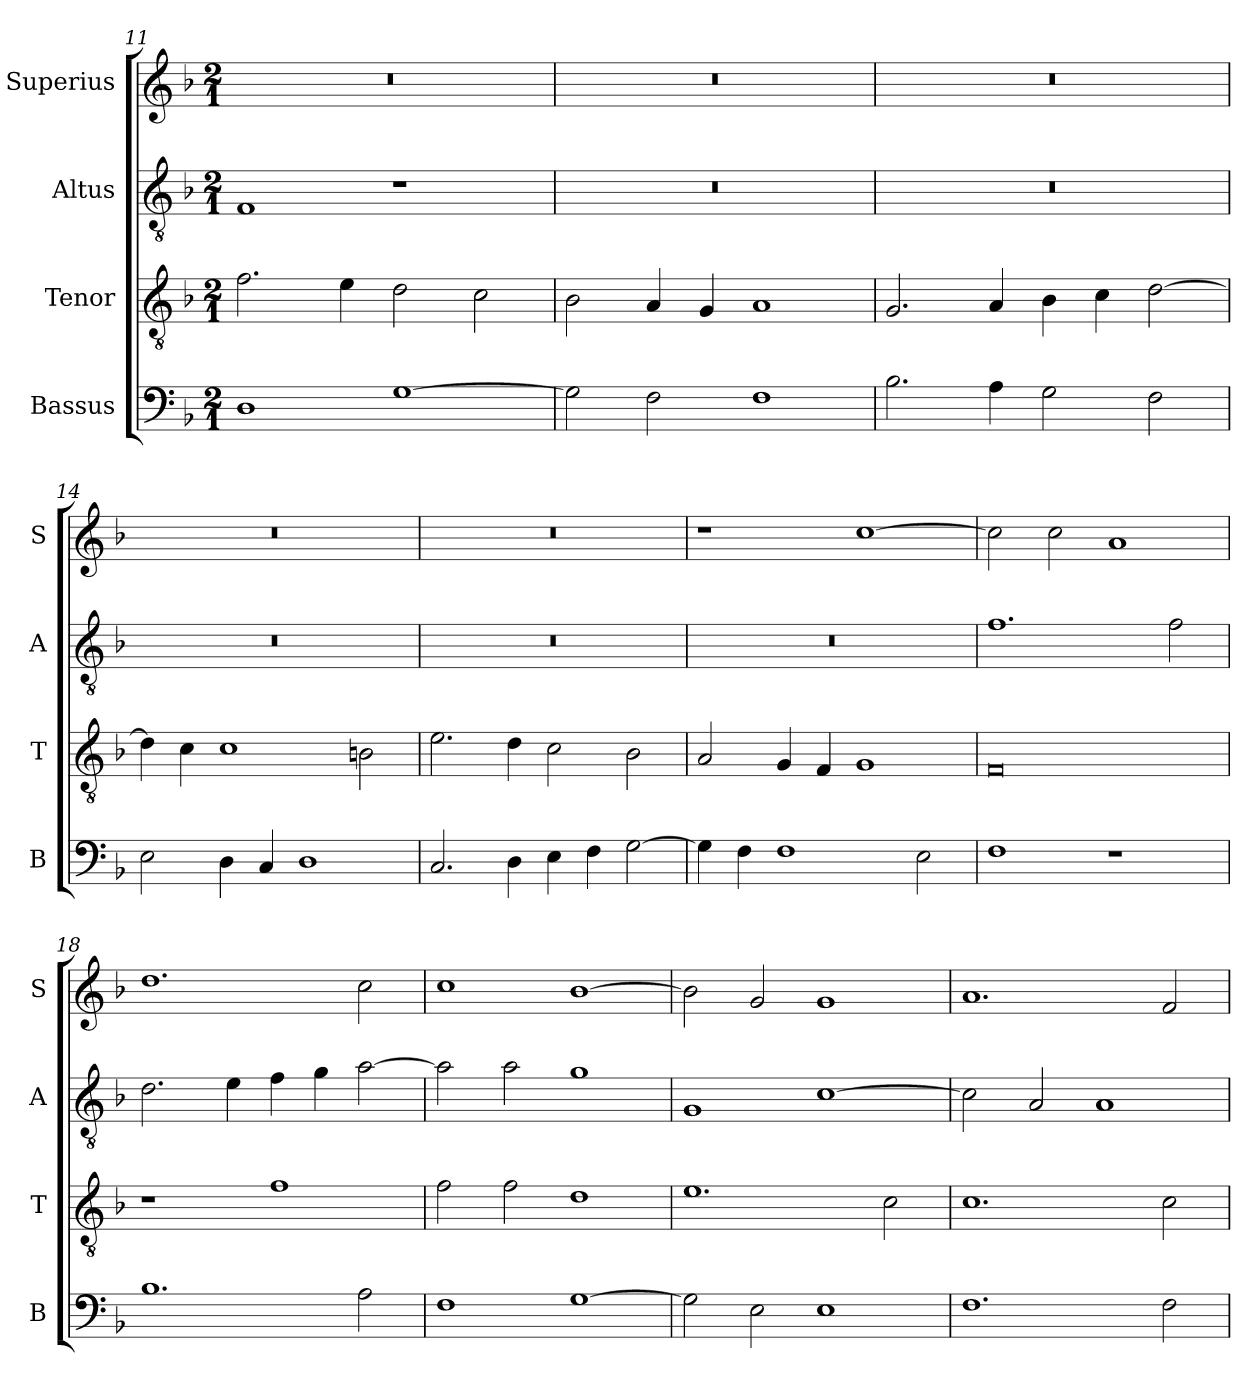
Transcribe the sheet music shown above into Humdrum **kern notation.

**kern	**kern	**kern	**kern
*part4	*part3	*part2	*part1
*staff4	*staff3	*staff2	*staff1
*I"Bassus	*I"Tenor	*I"Altus	*I"Superius
*I'B	*I'T	*I'A	*I'S
*clefF4	*clefGv2	*clefGv2	*clefG2
*k[b-]	*k[b-]	*k[b-]	*k[b-]
*F:	*F:	*F:	*F:
*M2/1	*M2/1	*M2/1	*M2/1
=11	=11	=11	=11
1D	2.f	1F	0r
.	4e	.	.
[1G	2d	1r	.
.	2c	.	.
=12	=12	=12	=12
2G]	2B-	0r	0r
2F	4A	.	.
.	4G	.	.
1F	1A	.	.
=13	=13	=13	=13
2.B-	2.G	0r	0r
4A	4A	.	.
2G	4B-	.	.
.	4c	.	.
2F	[2d	.	.
=14	=14	=14	=14
2E	4d]	0r	0r
.	4c	.	.
4D	1c	.	.
4C	.	.	.
1D	.	.	.
.	2Bn	.	.
=15	=15	=15	=15
2.C	2.e	0r	0r
4D	4d	.	.
4E	2c	.	.
4F	.	.	.
[2G	2B-	.	.
=16	=16	=16	=16
4G]	2A	0r	1r
4F	.	.	.
1F	4G	.	.
.	4F	.	.
.	1G	.	[1cc
2E	.	.	.
=17	=17	=17	=17
1F	0F	1.f	2cc]
.	.	.	2cc
1r	.	.	1a
.	.	2f	.
=18	=18	=18	=18
1.B-	1r	2.d	1.dd
.	.	4e	.
.	1f	4f	.
.	.	4g	.
2A	.	[2a	2cc
=19	=19	=19	=19
1F	2f	2a]	1cc
.	2f	2a	.
[1G	1d	1g	[1b-
=20	=20	=20	=20
2G]	1.e	1G	2b-]
2E	.	.	2g
1E	.	[1c	1g
.	2c	.	.
=21	=21	=21	=21
1.F	1.c	2c]	1.a
.	.	2A	.
.	.	1A	.
2F	2c	.	2f
=	=	=	=
*-	*-	*-	*-
